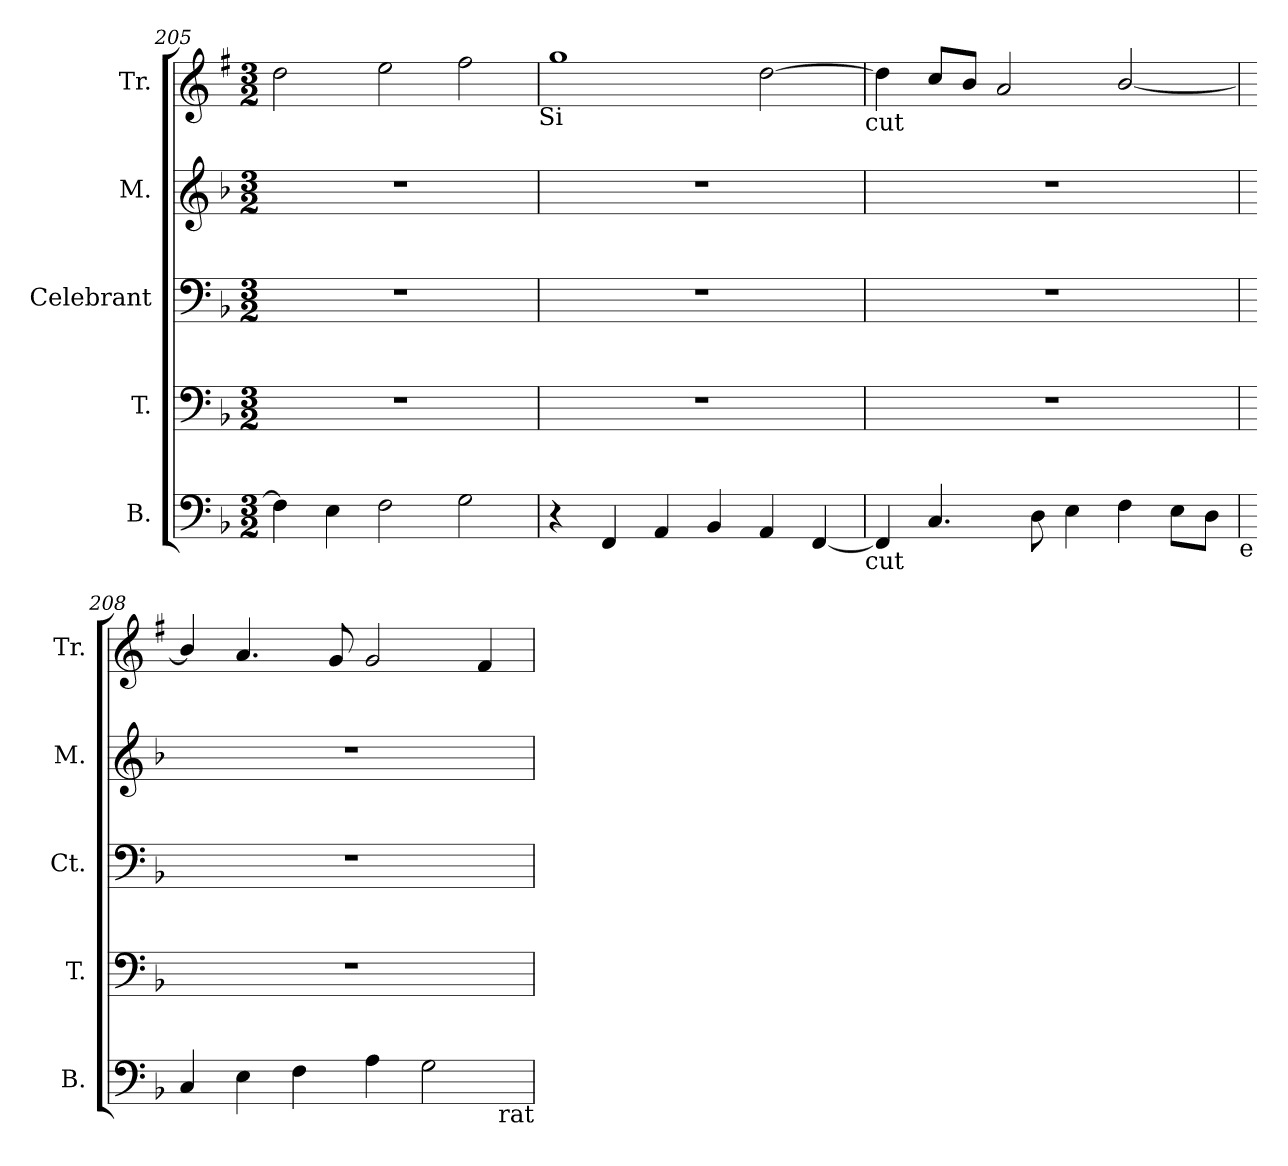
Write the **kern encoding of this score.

**kern	**kern	**kern	**kern	**kern
*part5	*part4	*part3	*part2	*part1
*staff5	*staff4	*staff3	*staff2	*staff1
*I"B.	*I"T.	*I"Celebrant	*I"M.	*I"Tr.
*I'B.	*I'T.	*I'Ct.	*I'M.	*I'Tr.
*clefF4	*clefF4	*clefF4	*clefG2	*clefG2
*	*	*	*	*ITrd1c2
*k[b-]	*k[b-]	*k[b-]	*k[b-]	*k[b-]
*F:	*F:	*F:	*F:	*F:
*M3/2	*M3/2	*M3/2	*M3/2	*M3/2
=205	=205	=205	=205	=205
4F\]	1.r	1.r	1.r	2cc\
4E\	.	.	.	.
2F\	.	.	.	2dd\
2G\	.	.	.	2ee\
!	!	!	!	!LO:TX:b:t=Si
=206	=206	=206	=206	=206
4r	1.r	1.r	1.r	1ff
4FF/	.	.	.	.
4AA/	.	.	.	.
4BB-/	.	.	.	.
4AA/	.	.	.	[>2cc\
[<4FF/	.	.	.	.
!	!	!	!	!LO:TX:b:t=cut
!LO:TX:b:t=cut	!	!	!	!
=207	=207	=207	=207	=207
4FF/]	1.r	1.r	1.r	4cc\]
4.C/	.	.	.	8b-/L
.	.	.	.	8a/J
.	.	.	.	2g/
8D\	.	.	.	.
4E\	.	.	.	.
4F\	.	.	.	[<2a/
8E\L	.	.	.	.
8D\J	.	.	.	.
!LO:TX:b:t=e	!	!	!	!
=208	=208	=208	=208	=208
4C/	1.r	1.r	1.r	4a/]
4E\	.	.	.	4.g/
4F\	.	.	.	.
.	.	.	.	8f/
4A\	.	.	.	2f/
2G\	.	.	.	.
.	.	.	.	4e/
!LO:TX:b:t=rat	!	!	!	!
=	=	=	=	=
*-	*-	*-	*-	*-
